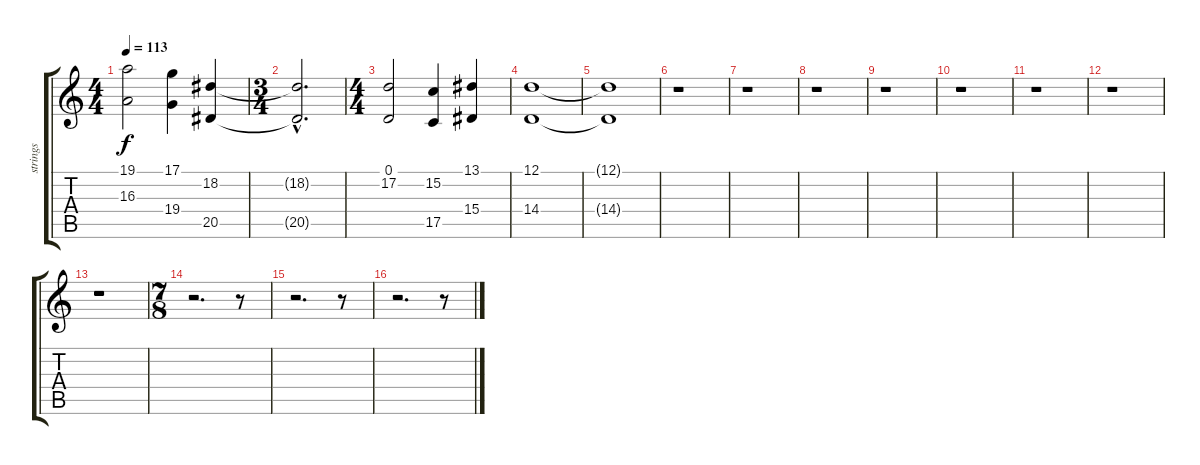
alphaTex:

\track ("strings" "strings") {instrument stringensemble1}
\staff {score tabs}
\tuning (D4 A3 F3 C3 G2 D2) {hide}
\ts (4 4)
\tempo 113
\clef g2
\ks c
(19.1 16.3).2{dy f} (17.1 19.4).4 (18.2 20.5).4 |
\ts (3 4)
(18.2{hac t} 20.5{hac t}).2{d} |
\ts (4 4)
(0.1 17.2).2 (15.2 17.5).4 (13.1 15.4).4 |
(12.1 14.4).1 |
(12.1{t} 14.4{t}).1 |
r.1 |
r.1 |
r.1 |
r.1 |
r.1 |
r.1 |
r.1 |
r.1 |
\ts (7 8)
r.2{d} r.8 |
r.2{d} r.8 |
r.2{d} r.8
